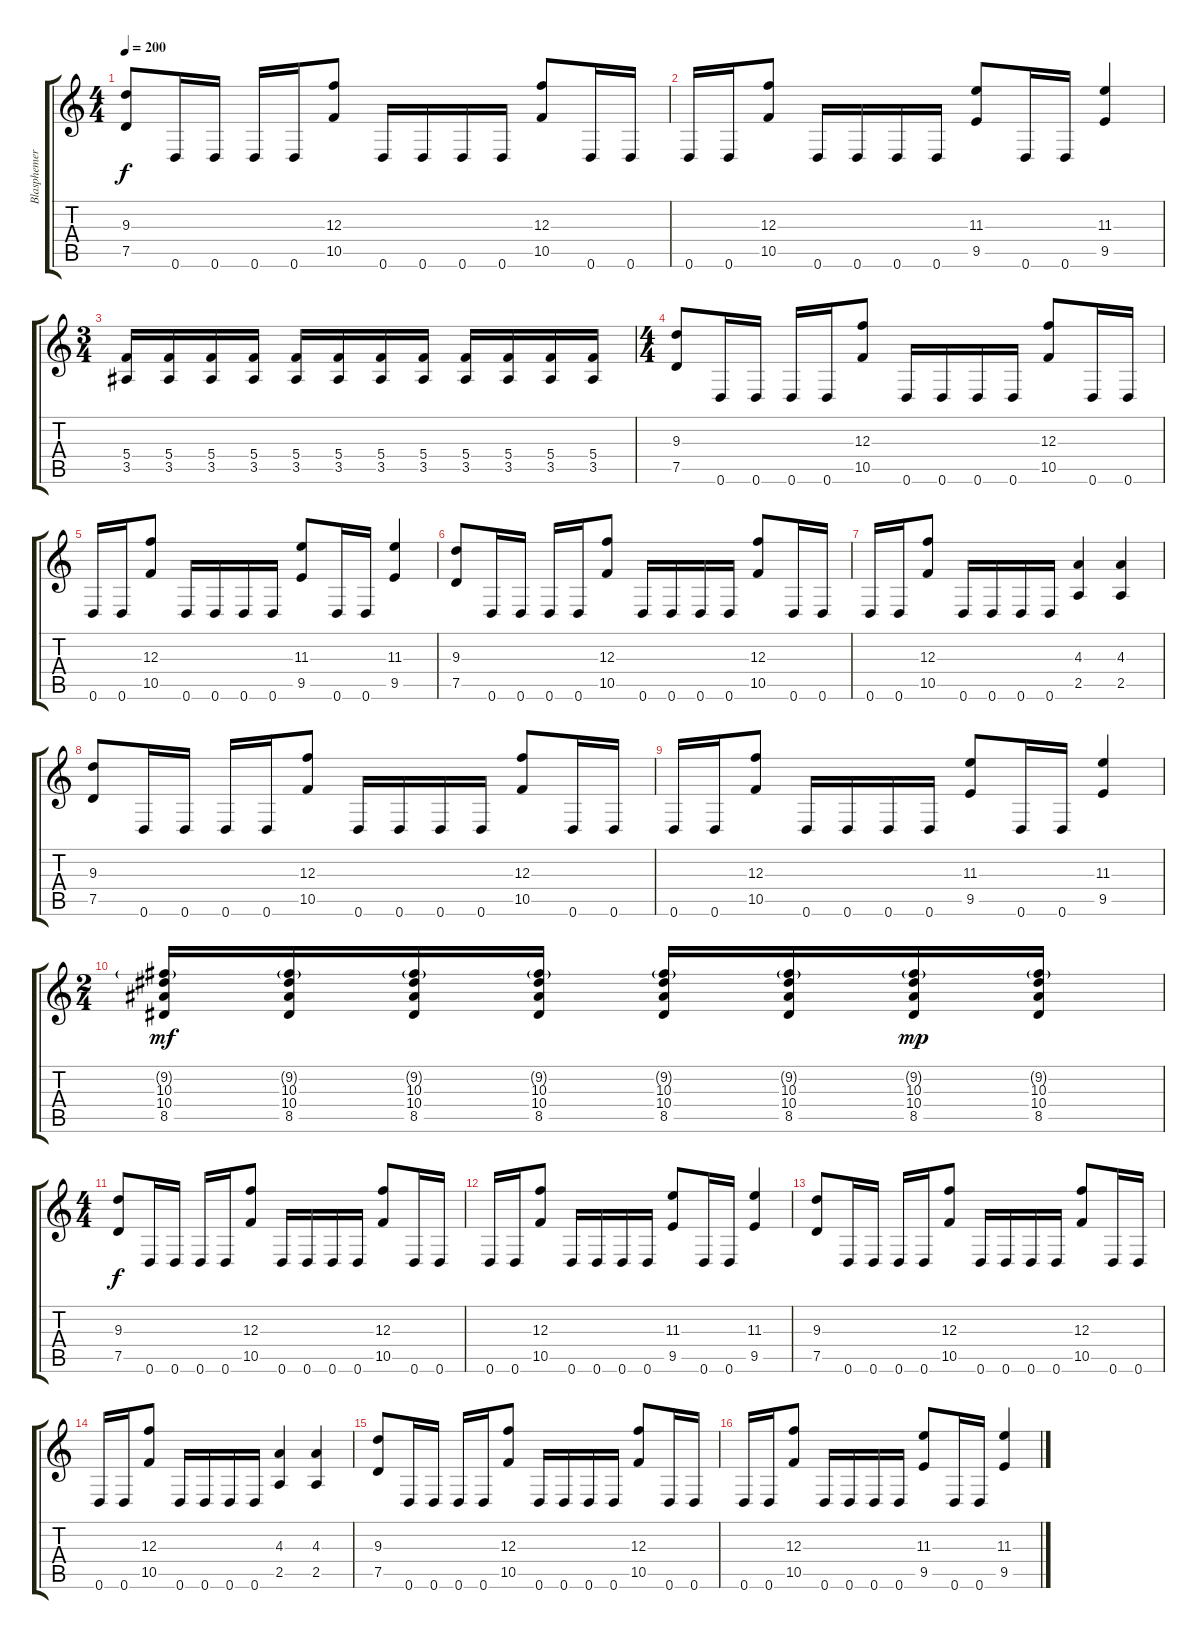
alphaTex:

\track ("Blasphemer" "Blasphemer") {instrument overdrivenguitar}
\staff {score tabs}
\tuning (D4 A3 F3 C3 G2 D2) {hide}
\ts (4 4)
\tempo 200
\clef g2
\ks c
(9.3 7.5).8{dy f} 0.6.16 0.6.16 0.6.16 0.6.16 (12.3 10.5).8 0.6.16 0.6.16 0.6.16 0.6.16 (12.3 10.5).8 0.6.16 0.6.16 |
0.6.16 0.6.16 (12.3 10.5).8 0.6.16 0.6.16 0.6.16 0.6.16 (11.3 9.5).8 0.6.16 0.6.16 (11.3 9.5).4 |
\ts (3 4)
(5.4 3.5).16 (5.4 3.5).16 (5.4 3.5).16 (5.4 3.5).16 (5.4 3.5).16 (5.4 3.5).16 (5.4 3.5).16 (5.4 3.5).16 (5.4 3.5).16 (5.4 3.5).16 (5.4 3.5).16 (5.4 3.5).16 |
\ts (4 4)
(9.3 7.5).8 0.6.16 0.6.16 0.6.16 0.6.16 (12.3 10.5).8 0.6.16 0.6.16 0.6.16 0.6.16 (12.3 10.5).8 0.6.16 0.6.16 |
0.6.16 0.6.16 (12.3 10.5).8 0.6.16 0.6.16 0.6.16 0.6.16 (11.3 9.5).8 0.6.16 0.6.16 (11.3 9.5).4 |
(9.3 7.5).8 0.6.16 0.6.16 0.6.16 0.6.16 (12.3 10.5).8 0.6.16 0.6.16 0.6.16 0.6.16 (12.3 10.5).8 0.6.16 0.6.16 |
0.6.16 0.6.16 (12.3 10.5).8 0.6.16 0.6.16 0.6.16 0.6.16 (4.3 2.5).4 (4.3 2.5).4 |
(9.3 7.5).8 0.6.16 0.6.16 0.6.16 0.6.16 (12.3 10.5).8 0.6.16 0.6.16 0.6.16 0.6.16 (12.3 10.5).8 0.6.16 0.6.16 |
0.6.16 0.6.16 (12.3 10.5).8 0.6.16 0.6.16 0.6.16 0.6.16 (11.3 9.5).8 0.6.16 0.6.16 (11.3 9.5).4 |
\ts (2 4)
(9.2{g} 10.3 10.4 8.5).16{dy mf} (9.2{g} 10.3 10.4 8.5).16 (9.2{g} 10.3 10.4 8.5).16 (9.2{g} 10.3 10.4 8.5).16 (9.2{g} 10.3 10.4 8.5).16 (9.2{g} 10.3 10.4 8.5).16 (9.2{g} 10.3 10.4 8.5).16{dy mp} (9.2{g} 10.3 10.4 8.5).16 |
\ts (4 4)
(9.3 7.5).8{dy f} 0.6.16 0.6.16 0.6.16 0.6.16 (12.3 10.5).8 0.6.16 0.6.16 0.6.16 0.6.16 (12.3 10.5).8 0.6.16 0.6.16 |
0.6.16 0.6.16 (12.3 10.5).8 0.6.16 0.6.16 0.6.16 0.6.16 (11.3 9.5).8 0.6.16 0.6.16 (11.3 9.5).4 |
(9.3 7.5).8 0.6.16 0.6.16 0.6.16 0.6.16 (12.3 10.5).8 0.6.16 0.6.16 0.6.16 0.6.16 (12.3 10.5).8 0.6.16 0.6.16 |
0.6.16 0.6.16 (12.3 10.5).8 0.6.16 0.6.16 0.6.16 0.6.16 (4.3 2.5).4 (4.3 2.5).4 |
(9.3 7.5).8 0.6.16 0.6.16 0.6.16 0.6.16 (12.3 10.5).8 0.6.16 0.6.16 0.6.16 0.6.16 (12.3 10.5).8 0.6.16 0.6.16 |
0.6.16 0.6.16 (12.3 10.5).8 0.6.16 0.6.16 0.6.16 0.6.16 (11.3 9.5).8 0.6.16 0.6.16 (11.3 9.5).4
